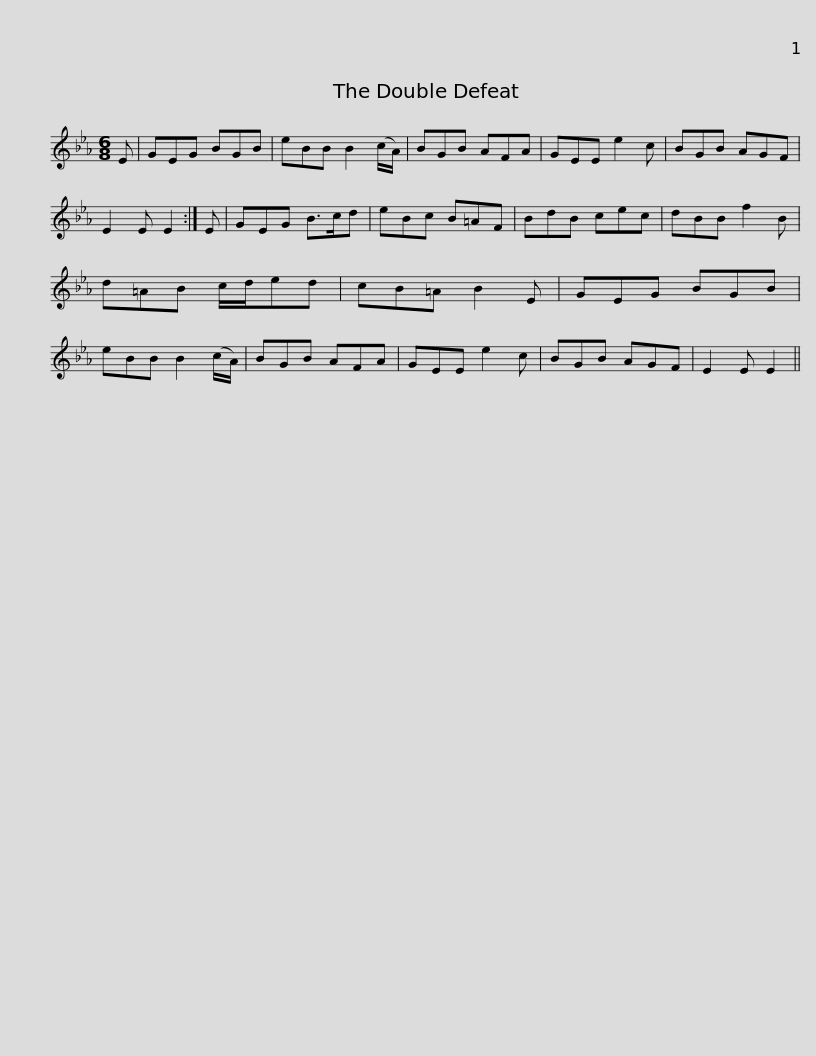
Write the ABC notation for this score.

X:1
L:1/8
M:6/8
I:linebreak $
K:Eb
V:1 treble
V:1
 E | GEG BGB | eBB B2 (c/A/) | BGB AFA | GEE e2 c | %5
 BGB AGF | E2 E E2 :| E | GEG B>cd |$ eBc B=AF | %10
 BdB cec | dBB f2 B | d=AB c/d/ed | cB=A B2 E | GEG BGB | %15
 eBB B2 (c/A/) |$ BGB AFA | GEE e2 c | BGB AGF | E2 E E2 || %20
